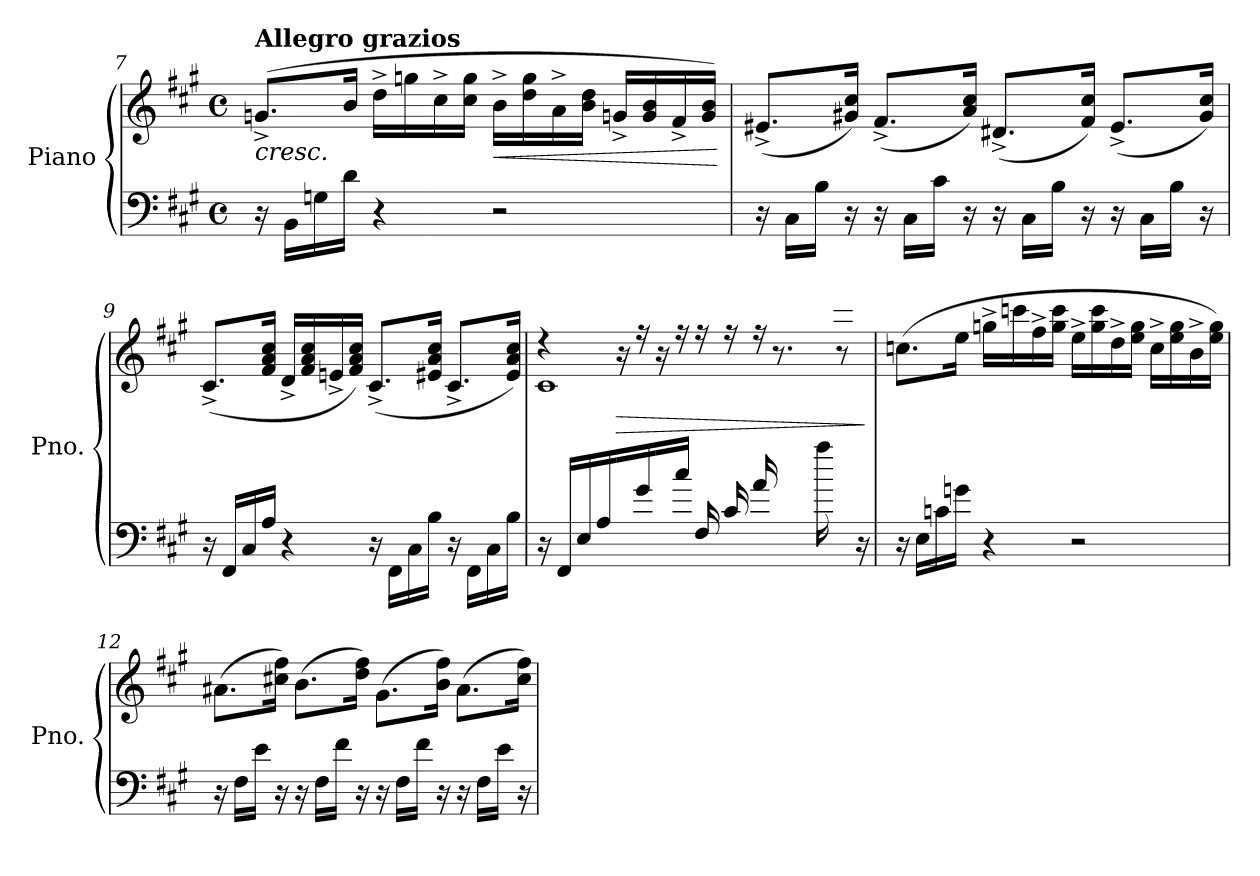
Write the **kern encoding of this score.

**kern	**kern	**dynam
*part1	*part1	*part1
*staff2	*staff1	*staff1/2
*I"Piano	*	*
*I'Pno.	*	*
*clefF4	*clefG2	*
*k[f#c#g#]	*k[f#c#g#]	*
*M4/4	*M4/4	*
*met(c)	*met(c)	*
*MM156	*MM156	*
=7	=7	=7
!	!LO:TX:a:B:t=Allegro grazios	!
!	!	!LO:HP:b
16r	(8.gn^/L	<
16BB\LL	.	.
16Gn\	.	.
16d\JJ	16b/Jk	.
4r	16dd^\LL	.
.	16ggn\	.
.	16cc#^\	.
.	16cc#\ 16gg\JJ	.
!	!	!LO:HP:b
2r	16b^\LL	<
.	16dd\ 16gg\	.
.	16a^\	.
.	16b\ 16dd\JJ	.
.	16gn^/LL	.
.	16g/ 16b/	.
.	16f#^/	.
.	16g/ 16b/JJ)	.
.	.	[ [
!!LO:LB:g=z
=8	=8	=8
16r	(8.e#X^/L	.
16C#\LL	.	.
16B\JJ	.	.
16r	16g#X/ 16cc#/Jk)	.
16r	(8.f#^/L	.
16C#\LL	.	.
16c#\JJ	.	.
16r	16a/ 16cc#/Jk)	.
16r	(8.d#X^/L	.
16C#\LL	.	.
16B\JJ	.	.
16r	16f#/ 16cc#/Jk)	.
16r	(8.e#^/L	.
16C#\LL	.	.
16B\JJ	.	.
16r	16g#/ 16cc#/Jk)	.
=9	=9	=9
16r	(8.c#^/L	.
16FF#/LL	.	.
16C#/	.	.
16A/JJ	16f#/ 16a/ 16cc#/Jk	.
4r	16d^/LL	.
.	16f#/ 16a/ 16cc#/	.
.	16en^/	.
.	16f#/ 16a/ 16cc#/JJ)	.
16r	(8.c#^/L	.
16FF#\LL	.	.
16C#\	.	.
16B\JJ	16e#X/ 16a/ 16cc#/Jk	.
16r	8.c#^/L	.
16FF#\LL	.	.
16C#\	.	.
16B\JJ	16e#/ 16a/ 16cc#/Jk)	.
!!LO:LB:g=z
=10	=10	=10
*	*^	*
*	*	*^	*
16r	4r	1c#	4ryy	.
16FF#/LL	.	.	.	.
16E/	.	.	.	.
16A/	.	.	.	.
!	!	!	!	!LO:HP:b
16ryy	16r	.	16f#\	>
16g#\	16r	.	16ryy	.
16ryy	16r	.	16a\	.
16cc#\JJ	16r	.	4ryy	.
(16F#/LL	16r	.	.	.
16c#/	16r	.	.	.
16a/	16r	.	.	.
8ryy	8.r	.	16ff#\	.
.	.	.	16gg#\	.
16aa\	.	.	16ryy	.
16ryy	8r	.	16ccc#\JJ)	.
16r	.	.	16ryy	.
*	*v	*v	*v	*
.	.	]
=11	=11	=11
*	*MM156	*
16r	(8.ccn\L	.
16E\LL	.	.
16cn\	.	.
16gn\JJ	16ee\Jk	.
4r	16ggn^\LL	.
.	16cccn\	.
.	16ff#^\	.
.	16gg\ 16ccc\JJ	.
2r	16ee^\LL	.
.	16gg\ 16ccc\	.
.	16dd^\	.
.	16ee\ 16gg\JJ	.
.	16cc^\LL	.
.	16ee\ 16gg\	.
.	16b^\	.
.	16ee\ 16gg\JJ)	.
!!LO:PB:g=z
=12	=12	=12
16r	(8.a#X\L	.
16F#\LL	.	.
16e\JJ	.	.
16r	16cc#X\ 16ff#\Jk)	.
16r	(8.b\L	.
16F#\LL	.	.
16f#\JJ	.	.
16r	16dd\ 16ff#\Jk)	.
16r	(8.g#\L	.
16F#\LL	.	.
16f#\JJ	.	.
16r	16b\ 16ff#\Jk)	.
16r	(8.a#\L	.
16F#\LL	.	.
16e\JJ	.	.
16r	16cc#\ 16ff#\Jk)	.
=	=	=
*-	*-	*-
